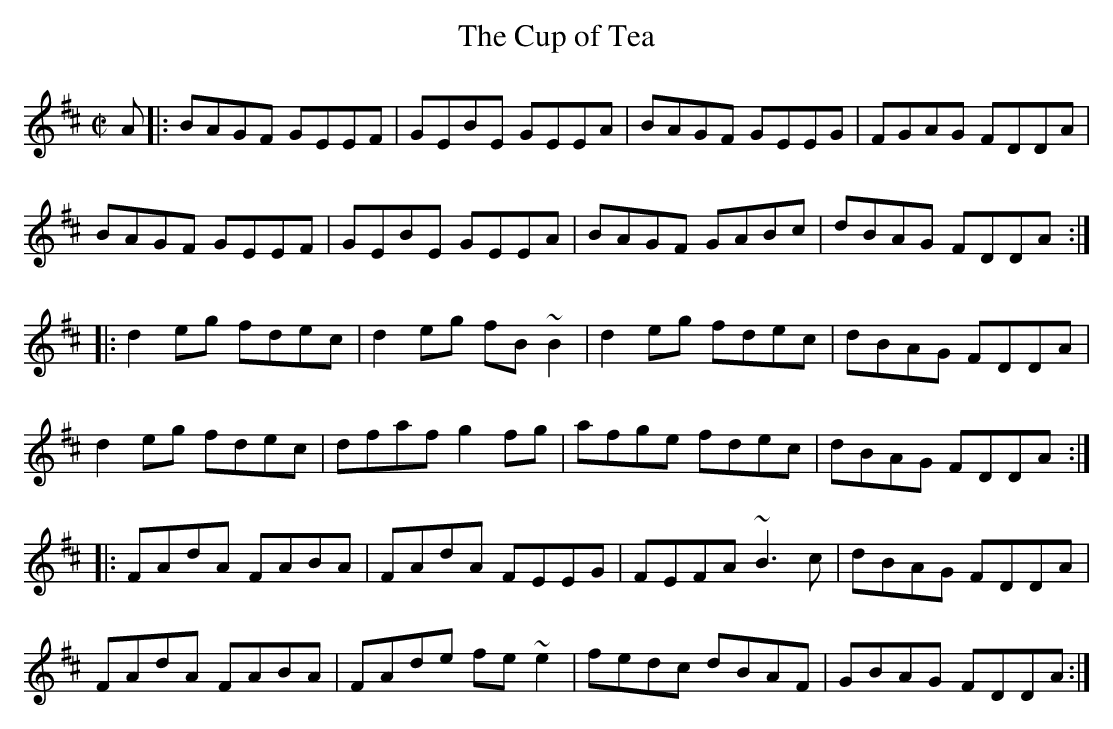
X:1
T:Cup of Tea, The
M:C|
L:1/8
K:EDor
A[|:BAGF GEEF|GEBE GEEA|BAGF GEEG|FGAG FDDA|!
BAGF GEEF|GEBE GEEA|BAGF GABc|dBAG FDDA:|!
|:d2eg fdec|d2eg fB~B2|d2eg fdec|dBAG FDDA|!
d2eg fdec|dfaf g2fg|afge fdec|dBAG FDDA:|!
|:FAdA FABA|FAdA FEEG|FEFA ~B3c|dBAG FDDA|!
FAdA FABA|FAde fe~e2|fedc dBAF|GBAG FDDA:|!
